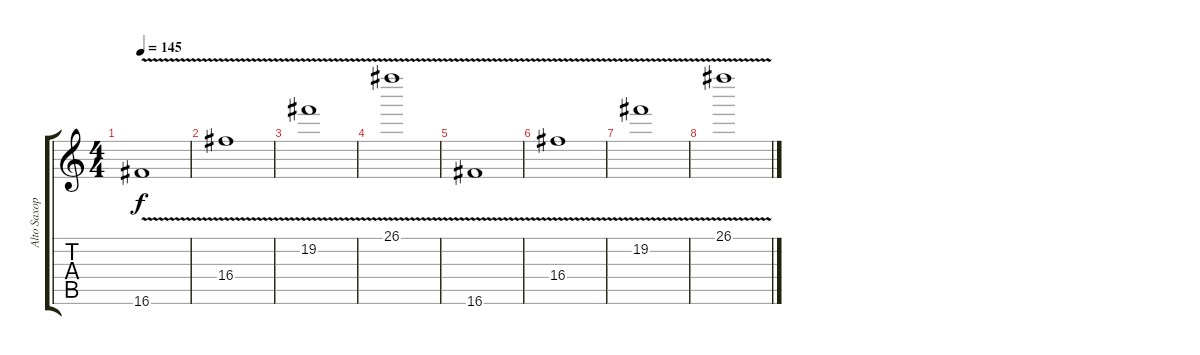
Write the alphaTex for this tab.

\track ("Alto Saxophone" "Alto Saxop") {instrument altosax}
\staff {score tabs}
\tuning (E5 B4 G4 D4 A3 D3) {hide}
\ts (4 4)
\tempo 145
\clef g2
\ks c
16.6{v}.1{dy f} |
16.4{v}.1 |
19.2{v}.1 |
26.1{v}.1 |
16.6{v}.1 |
16.4{v}.1 |
19.2{v}.1 |
26.1{v}.1
